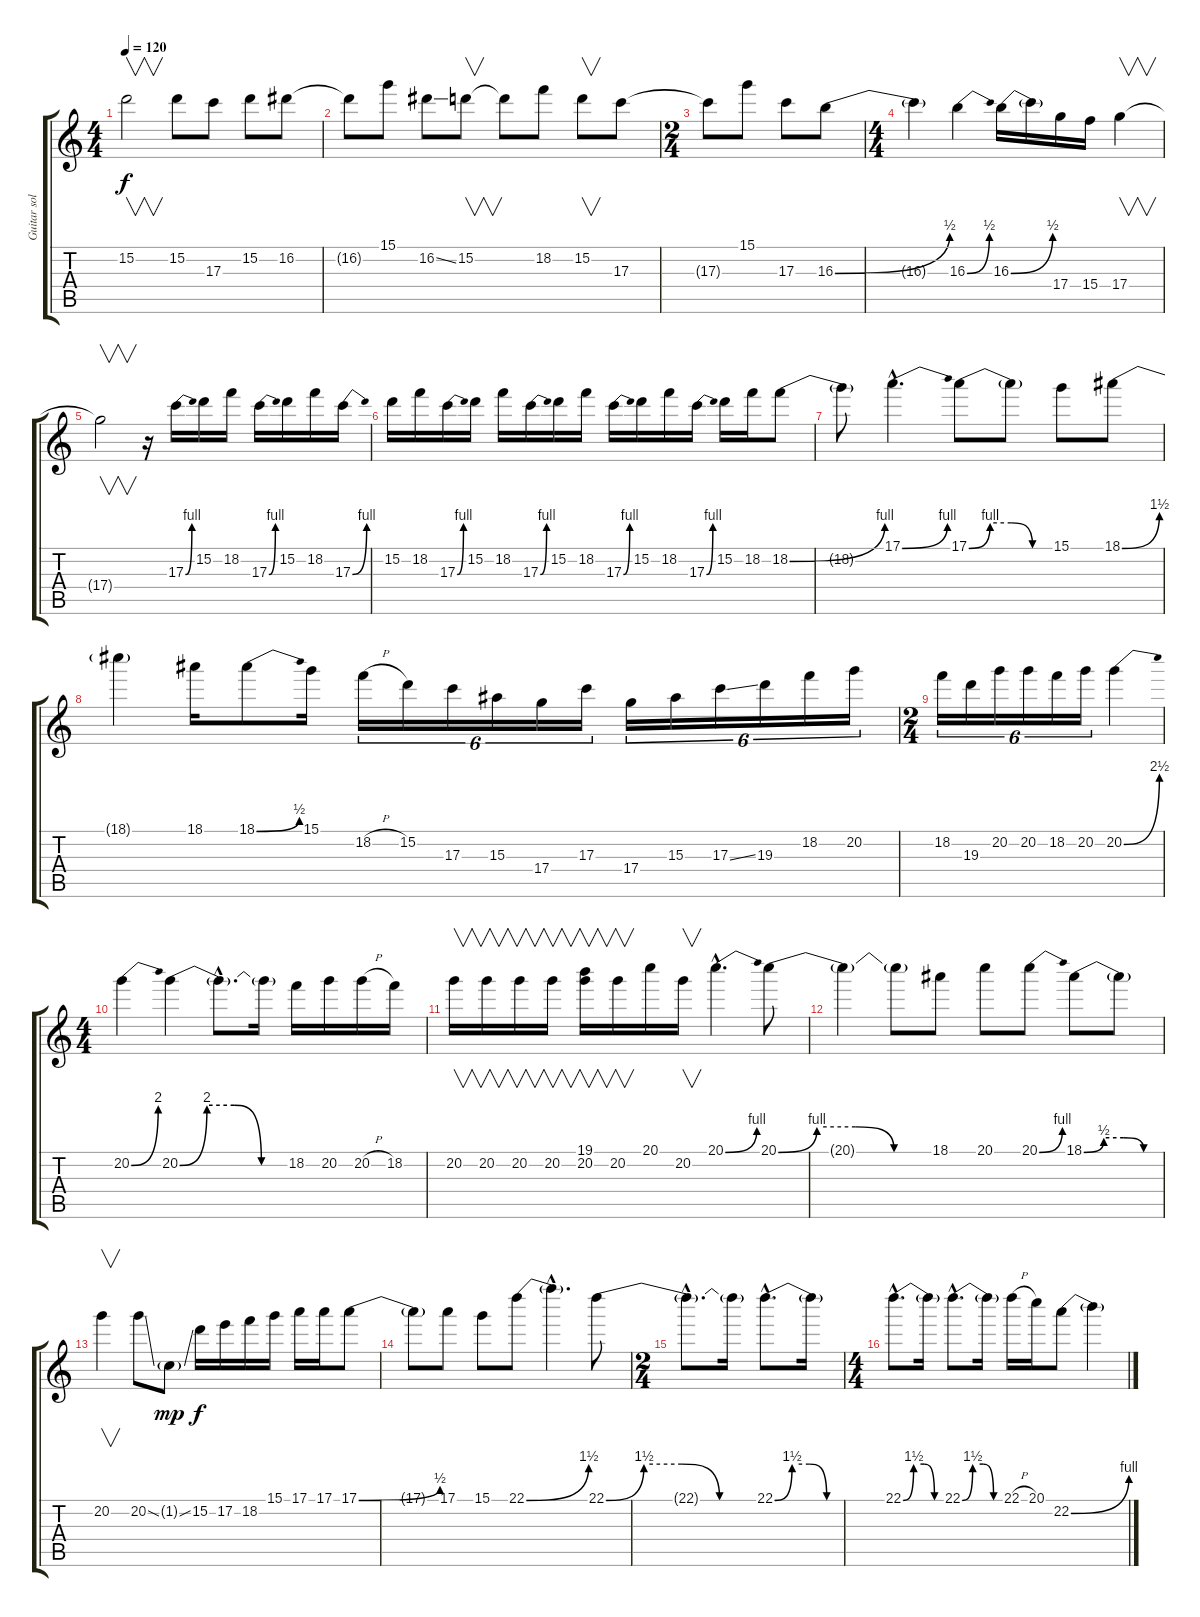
\track ("Guitar solos" "Guitar sol") {instrument overdrivenguitar}
\staff {score tabs}
\tuning (E4 B3 G3 D3 A2 E2) {hide}
\ts (4 4)
\tempo 120
\clef g2
\ks c
15.2{t}.2{v dy f} 15.2.8 17.3.8 15.2.8 16.2.8 |
16.2{t}.8 15.1.8 16.2{ss}.8 15.2.8{v} 15.2{t}.8 18.2.8 15.2.8{v} 17.3.8 |
\ts (2 4)
17.3{t}.8 15.1.8 17.3.8 16.3{be (bend 0 0 60 2)}.8 |
\ts (4 4)
16.3{t}.4 16.3{be (bend 0 0 60 2)}.4 16.3{be (bend 0 0 60 2)}.16 16.3{t}.16 17.4.16 15.4.16 17.4.4{v} |
17.4{t}.2{v} r.16 17.3{be (bend 0 0 60 4)}.16 15.2.16 18.2.16 17.3{be (bend 0 0 60 4)}.16 15.2.16 18.2.16 17.3{be (bend 0 0 60 4)}.16 |
15.2.16 18.2.16 17.3{be (bend 0 0 60 4)}.16 15.2.16 18.2.16 17.3{be (bend 0 0 60 4)}.16 15.2.16 18.2.16 17.3{be (bend 0 0 60 4)}.16 15.2.16 18.2.16 17.3{be (bend 0 0 60 4)}.16 15.2.16 18.2.16 18.2{be (bend 0 0 60 4)}.8 |
18.2{t}.8 17.1{be (bend 0 0 60 4) hac}.4{d} 17.1{be (custom 0 0 15 4 30 4 45 0 60 0)}.8 17.1{t}.8 15.1.8 18.1{be (bend 0 0 60 6)}.8 |
18.1{t}.4 18.1.16 18.1{be (bend 0 0 60 2)}.8 15.1.16 18.2{h}.16{tu (6 4)} 15.2.16{tu (6 4)} 17.3.16{tu (6 4)} 15.3.16{tu (6 4)} 17.4.16{tu (6 4)} 17.3.16{tu (6 4)} 17.4.16{tu (6 4)} 15.3.16{tu (6 4)} 17.3{ss}.16{tu (6 4)} 19.3.16{tu (6 4)} 18.2.16{tu (6 4)} 20.2.16{tu (6 4)} |
\ts (2 4)
18.2.16{tu (6 4)} 19.3.16{tu (6 4)} 20.2.16{tu (6 4)} 20.2.16{tu (6 4)} 18.2.16{tu (6 4)} 20.2.16{tu (6 4)} 20.2{be (bend 0 0 60 10)}.4 |
\ts (4 4)
20.2{be (bend 0 0 60 8)}.4 20.2{be (custom 0 0 15 8 30 8 45 0 60 0)}.4 20.2{hac t}.8{d} 20.2{t}.16 18.2.16 20.2.16 20.2{h}.16 18.2.16 |
20.2.16{v} 20.2.16{v} 20.2.16{v} 20.2.16{v} (19.1 20.2).16{v} 20.2.16{v} 20.1.16 20.2.16{v} 20.1{be (bend 0 0 60 4) hac}.4{d} 20.1{be (custom 0 0 15 4 30 4 45 0 60 0)}.8 |
20.1{t}.4 20.1{t}.8 18.1.8 20.1.8 20.1{be (bend 0 0 60 4)}.8 18.1{be (custom 0 0 15 2 30 2 45 0 60 0)}.8 18.1{t}.8 |
20.2.4{v} 20.2{ss}.8 1.2{ss g}.8{dy mp} 15.2.16{dy f} 17.2.16 18.2.16 15.1.16 17.1.16 17.1.16 17.1{be (bend 0 0 60 2)}.8 |
17.1{t}.8 17.1.8 15.1.8 22.1{be (bend 0 0 60 6)}.8 22.1{hac t}.4{d} 22.1{be (custom 0 0 15 6 30 6 45 0 60 0)}.8 |
\ts (2 4)
22.1{hac t}.8{d} 22.1{t}.16 22.1{be (custom 0 0 15 6 30 6 45 0 60 0) hac}.8{d} 22.1{t}.16 |
\ts (4 4)
22.1{be (custom 0 0 15 6 30 6 45 0 60 0) hac}.8{d} 22.1{t}.16 22.1{be (custom 0 0 15 6 30 6 45 0 60 0) hac}.8{d} 22.1{t}.16 22.1{h}.16 20.1.16 22.2{be (bend 0 0 60 4)}.8 22.2{t}.4
